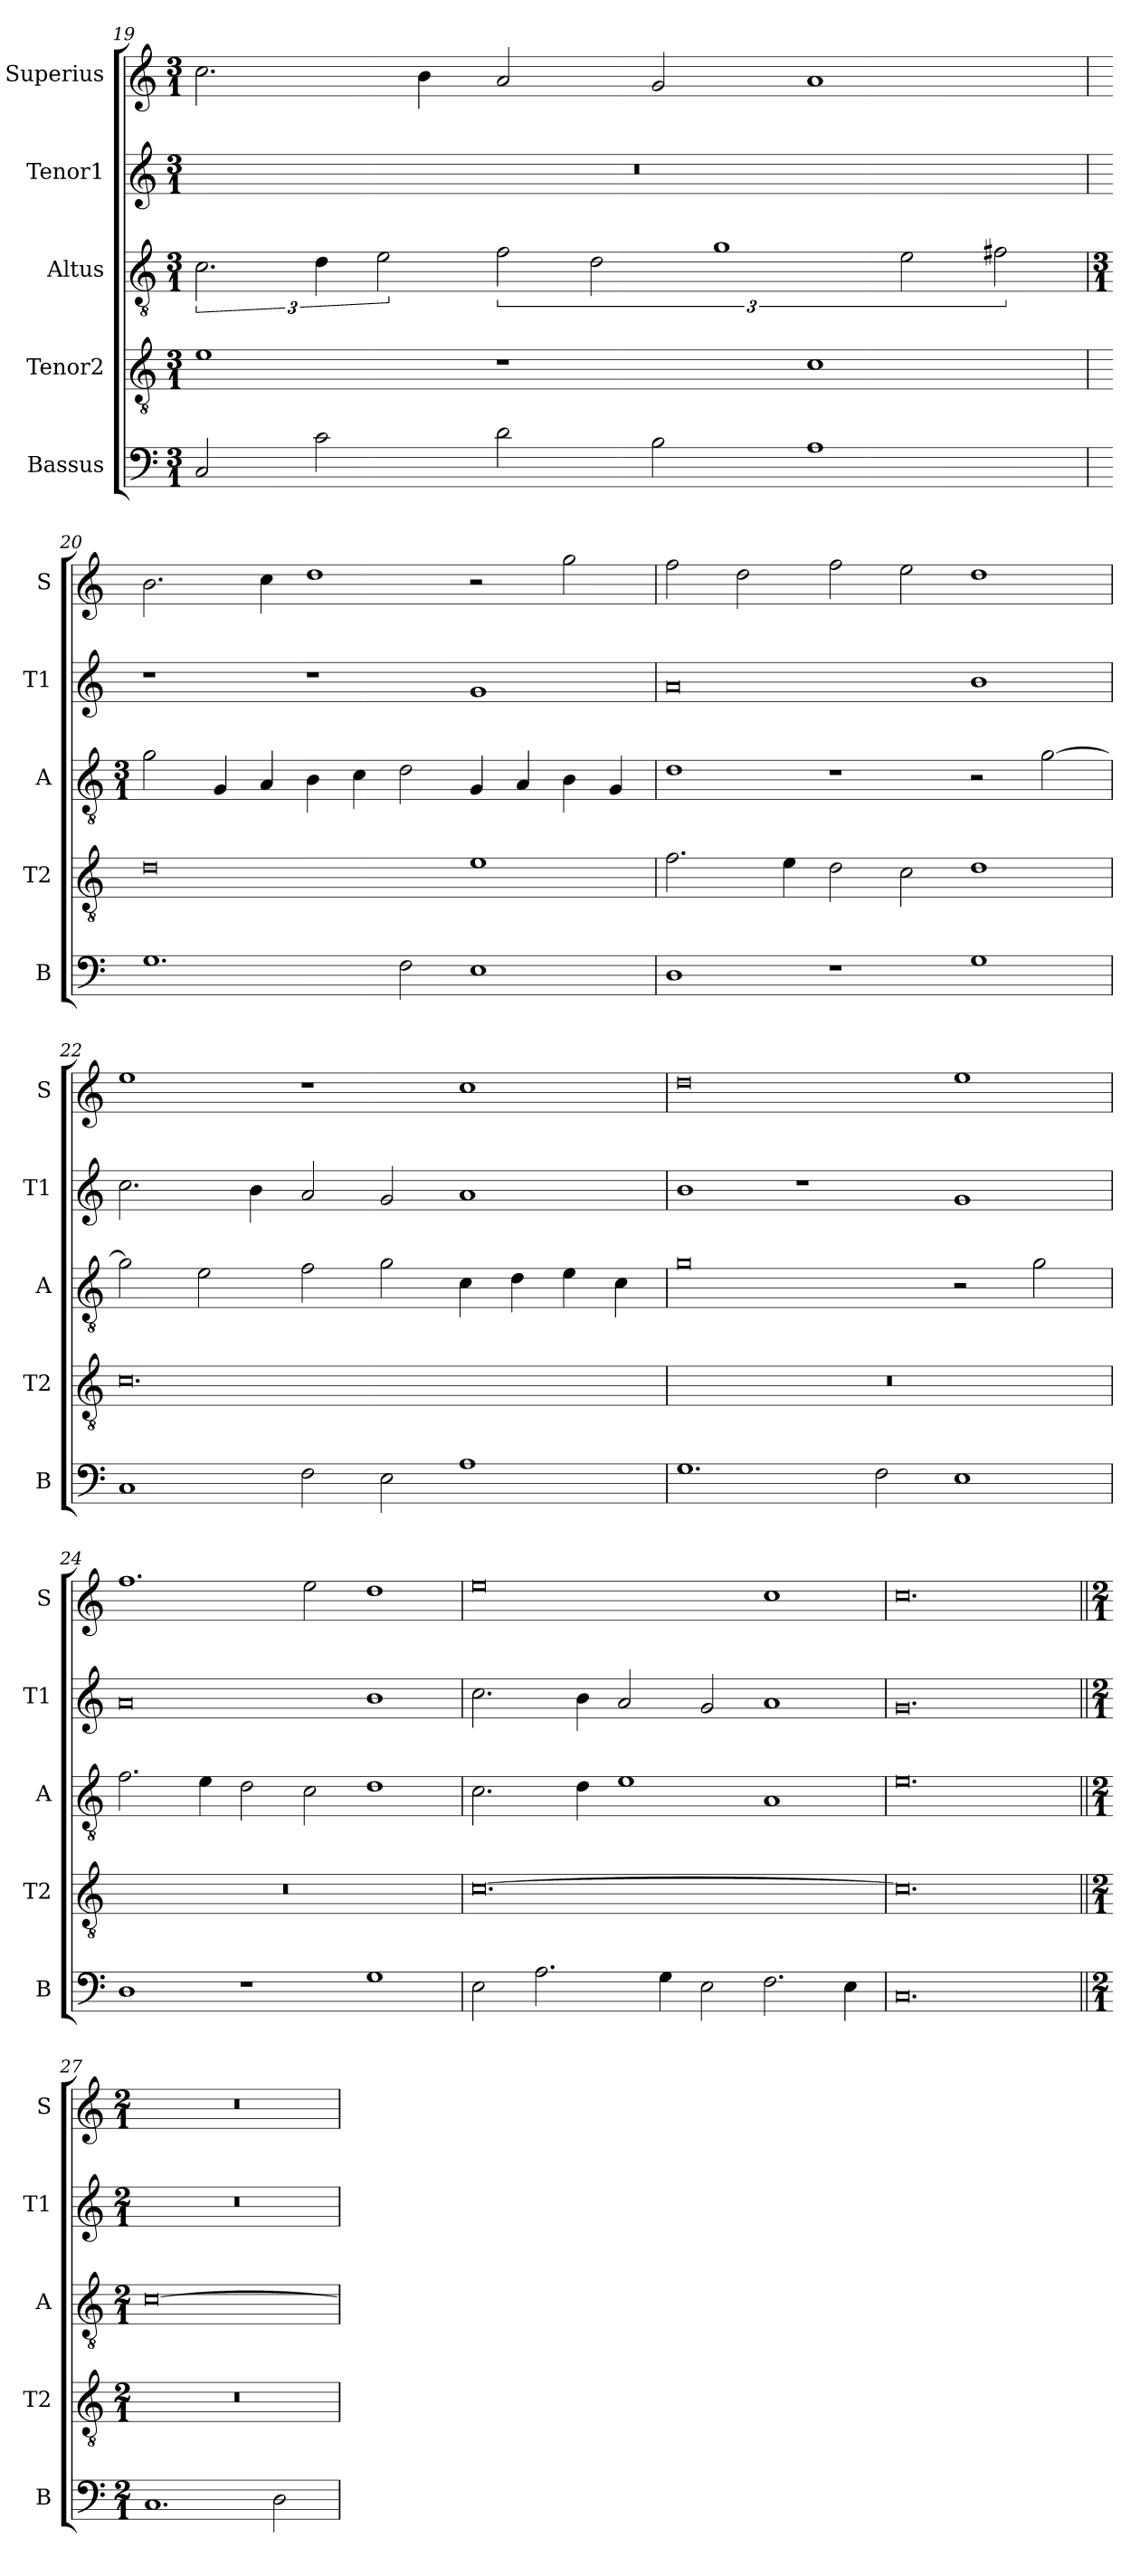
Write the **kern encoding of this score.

**kern	**kern	**kern	**kern	**kern
*part5	*part4	*part3	*part2	*part1
*staff5	*staff4	*staff3	*staff2	*staff1
*I"Bassus	*I"Tenor2	*I"Altus	*I"Tenor1	*I"Superius
*I'B	*I'T2	*I'A	*I'T1	*I'S
*clefF4	*clefGv2	*clefGv2	*clefG2	*clefG2
*k[]	*k[]	*k[]	*k[]	*k[]
*M3/1	*M3/1	*M3/1	*M3/1	*M3/1
=19	=19	=19	=19	=19
2C/	1e	3.c\	0.r	2.cc\
2c\	.	6d\	.	.
.	.	3e\	.	.
.	.	.	.	4b\
2d\	1r	3f\	.	2a/
.	.	3d\	.	.
2B\	.	.	.	2g/
.	.	3%2g	.	.
1A	1c	.	.	1a
.	.	3e\	.	.
.	.	3f#X\	.	.
=20	=20	=20	=20	=20
*	*	*M3/1	*	*
1.G	0d	2g\	1r	2.b\
.	.	4G/	.	.
.	.	4A/	.	4cc\
.	.	4B\	1r	1dd
.	.	4c\	.	.
2F\	.	2d\	.	.
1E	1e	4G/	1g	2r
.	.	4A/	.	.
.	.	4B\	.	2gg\
.	.	4G/	.	.
=21	=21	=21	=21	=21
1D	2.f\	1d	0a	2ff\
.	.	.	.	2dd\
.	4e\	.	.	.
1r	2d\	1r	.	2ff\
.	2c\	.	.	2ee\
1G	1d	2r	1b	1dd
.	.	[2g\	.	.
=22	=22	=22	=22	=22
1C	0.c	2g\]	2.cc\	1ee
.	.	2e\	.	.
.	.	.	4b\	.
2F\	.	2f\	2a/	1r
2E\	.	2g\	2g/	.
1A	.	4c\	1a	1cc
.	.	4d\	.	.
.	.	4e\	.	.
.	.	4c\	.	.
=23	=23	=23	=23	=23
1.G	0.r	0g	1b	0dd
.	.	.	1r	.
2F\	.	.	.	.
1E	.	2r	1g	1ee
.	.	2g\	.	.
=24	=24	=24	=24	=24
1D	0.r	2.f\	0a	1.ff
.	.	4e\	.	.
1r	.	2d\	.	.
.	.	2c\	.	2ee\
1G	.	1d	1b	1dd
=25	=25	=25	=25	=25
2E\	[0.c	2.c\	2.cc\	0ee
2.A\	.	.	.	.
.	.	4d\	4b\	.
.	.	1e	2a/	.
4G\	.	.	.	.
2E\	.	.	2g/	.
2.F\	.	1A	1a	1cc
4E\	.	.	.	.
=26	=26	=26	=26	=26
0.C	0.c]	0.e	0.g	0.cc
!!LO:LB:g=z
=27||	=27||	=27||	=27||	=27||
*k[]	*k[]	*k[]	*k[]	*k[]
*M2/1	*M2/1	*M2/1	*M2/1	*M2/1
1.C	0r	[0c	0r	0r
2D\	.	.	.	.
=	=	=	=	=
*-	*-	*-	*-	*-
